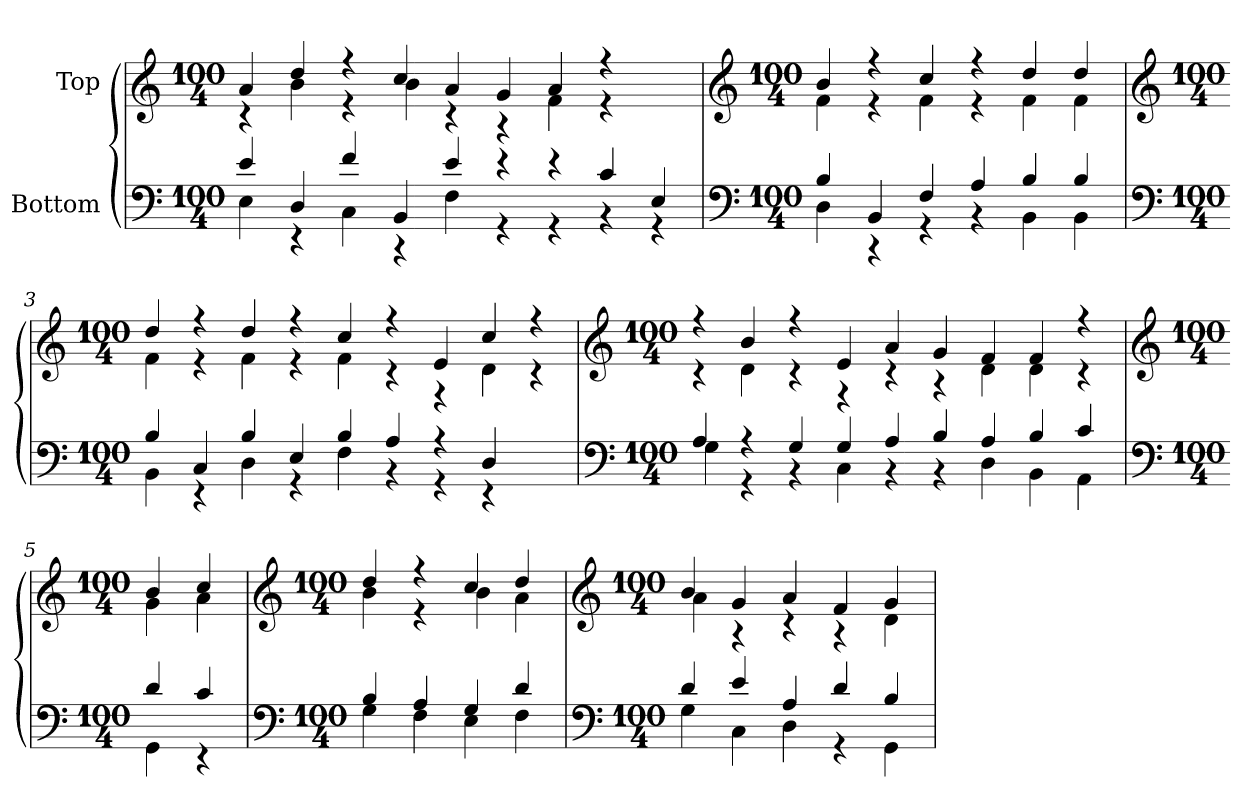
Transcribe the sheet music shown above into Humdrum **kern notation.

**kern	**kern
*part2	*part1
*staff2	*staff1
*I"Bottom	*I"Top
*clefF4	*clefG2
*M100/4	*M100/4
=1	=1
*^	*^
4e	4E	4a	4r
4D	4r	4dd	4b
4f	4C	4r	4r
4BB	4r	4cc	4b
4e	4F	4a	4r
4r	4r	4g	4r
4r	4r	4a	4f
4c	4r	4r	4r
4E	4r	4ryy	4ryy
=2	=2	=2	=2
*clefF4	*	*clefG2	*
*M100/4	*	*M100/4	*
4B	4D	4b	4f
4BB	4r	4r	4r
4F	4r	4cc	4f
4A	4r	4r	4r
4B	4BB	4dd	4f
4B	4BB	4dd	4f
=3	=3	=3	=3
*clefF4	*	*clefG2	*
*M100/4	*	*M100/4	*
4B	4BB	4dd	4f
4C	4r	4r	4r
4B	4D	4dd	4f
4E	4r	4r	4r
4B	4F	4cc	4f
4A	4r	4r	4r
4r	4r	4e	4r
4D	4r	4cc	4d
4ryy	4ryy	4r	4r
=4	=4	=4	=4
*clefF4	*	*clefG2	*
*M100/4	*	*M100/4	*
4A	4G	4r	4r
4r	4r	4b	4d
4G	4r	4r	4r
4G	4C	4e	4r
4A	4r	4a	4r
4B	4r	4g	4r
4A	4D	4f	4d
4B	4BB	4f	4d
4c	4AA	4r	4r
=5	=5	=5	=5
*clefF4	*	*clefG2	*
*M100/4	*	*M100/4	*
4d	4GG	4b	4g
4c	4r	4cc	4a
=6	=6	=6	=6
*clefF4	*	*clefG2	*
*M100/4	*	*M100/4	*
4B	4G	4dd	4b
4A	4F	4r	4r
4G	4E	4cc	4b
4d	4F	4dd	4a
=7	=7	=7	=7
*clefF4	*	*clefG2	*
*M100/4	*	*M100/4	*
4d	4G	4b	4a
4e	4C	4g	4r
4A	4D	4a	4r
4d	4r	4f	4r
4B	4GG	4g	4d
*v	*v	*	*
*	*v	*v
=	=
*-	*-
